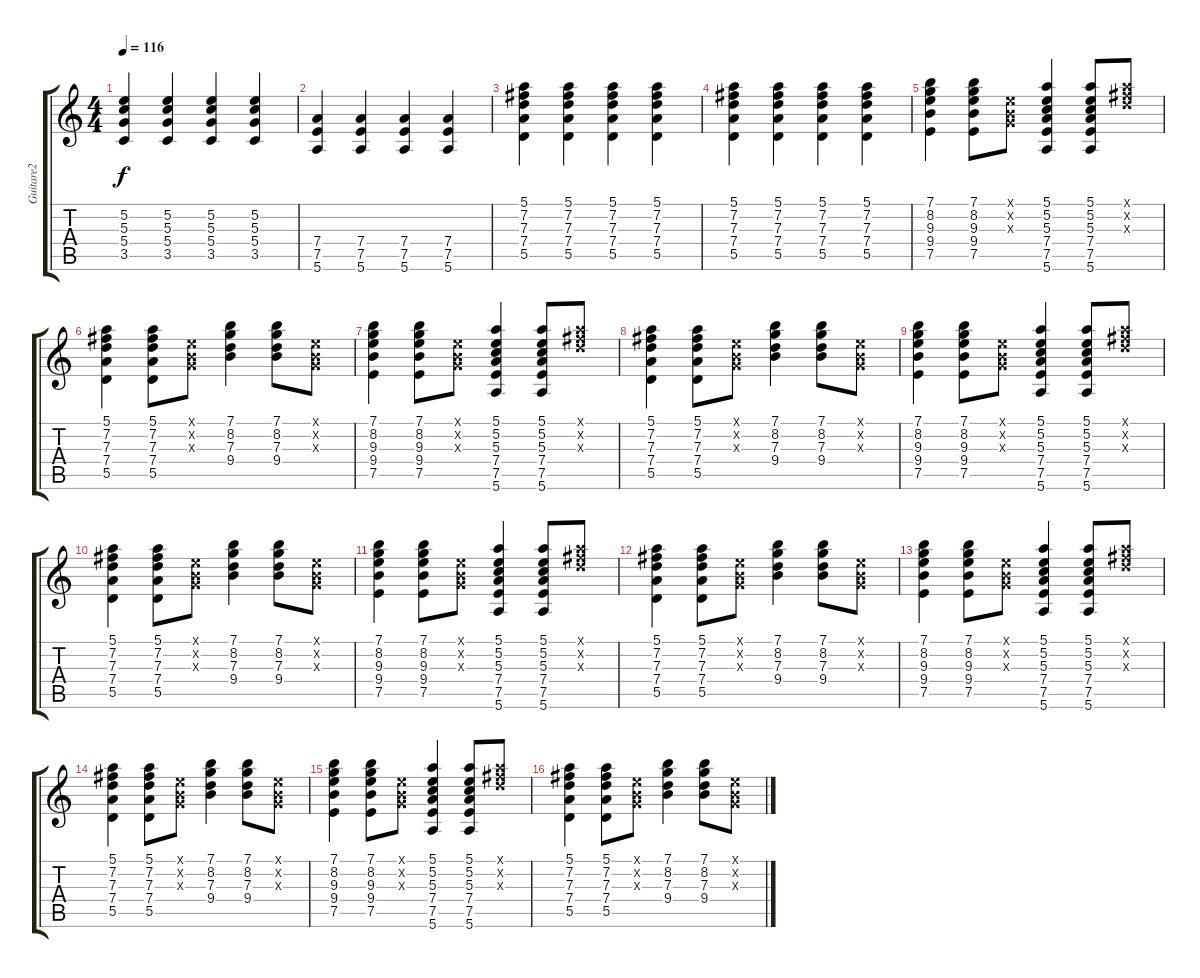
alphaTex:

\track ("Guitare2" "Guitare2") {instrument acousticguitarsteel}
\staff {score tabs}
\tuning (E4 B3 G3 D3 A2 E2) {hide}
\ts (4 4)
\tempo 116
\clef g2
\ks c
(5.2 5.3 5.4 3.5).4{dy f} (5.2 5.3 5.4 3.5).4 (5.2 5.3 5.4 3.5).4 (5.2 5.3 5.4 3.5).4 |
(7.4 7.5 5.6).4 (7.4 7.5 5.6).4 (7.4 7.5 5.6).4 (7.4 7.5 5.6).4 |
(5.1 7.2 7.3 7.4 5.5).4 (5.1 7.2 7.3 7.4 5.5).4 (5.1 7.2 7.3 7.4 5.5).4 (5.1 7.2 7.3 7.4 5.5).4 |
(5.1 7.2 7.3 7.4 5.5).4 (5.1 7.2 7.3 7.4 5.5).4 (5.1 7.2 7.3 7.4 5.5).4 (5.1 7.2 7.3 7.4 5.5).4 |
(7.1 8.2 9.3 9.4 7.5).4 (7.1 8.2 9.3 9.4 7.5).8 (0.1{x} 0.2{x} 0.3{x}).8 (5.1 5.2 5.3 7.4 7.5 5.6).4 (5.1 5.2 5.3 7.4 7.5 5.6).8 (5.1{x} 7.2{x} 7.3{x}).8 |
(5.1 7.2 7.3 7.4 5.5).4 (5.1 7.2 7.3 7.4 5.5).8 (0.1{x} 0.2{x} 0.3{x}).8 (7.1 8.2 7.3 9.4).4 (7.1 8.2 7.3 9.4).8 (0.1{x} 0.2{x} 0.3{x}).8 |
(7.1 8.2 9.3 9.4 7.5).4 (7.1 8.2 9.3 9.4 7.5).8 (0.1{x} 0.2{x} 0.3{x}).8 (5.1 5.2 5.3 7.4 7.5 5.6).4 (5.1 5.2 5.3 7.4 7.5 5.6).8 (5.1{x} 7.2{x} 7.3{x}).8 |
(5.1 7.2 7.3 7.4 5.5).4 (5.1 7.2 7.3 7.4 5.5).8 (0.1{x} 0.2{x} 0.3{x}).8 (7.1 8.2 7.3 9.4).4 (7.1 8.2 7.3 9.4).8 (0.1{x} 0.2{x} 0.3{x}).8 |
(7.1 8.2 9.3 9.4 7.5).4 (7.1 8.2 9.3 9.4 7.5).8 (0.1{x} 0.2{x} 0.3{x}).8 (5.1 5.2 5.3 7.4 7.5 5.6).4 (5.1 5.2 5.3 7.4 7.5 5.6).8 (5.1{x} 7.2{x} 7.3{x}).8 |
(5.1 7.2 7.3 7.4 5.5).4 (5.1 7.2 7.3 7.4 5.5).8 (0.1{x} 0.2{x} 0.3{x}).8 (7.1 8.2 7.3 9.4).4 (7.1 8.2 7.3 9.4).8 (0.1{x} 0.2{x} 0.3{x}).8 |
(7.1 8.2 9.3 9.4 7.5).4 (7.1 8.2 9.3 9.4 7.5).8 (0.1{x} 0.2{x} 0.3{x}).8 (5.1 5.2 5.3 7.4 7.5 5.6).4 (5.1 5.2 5.3 7.4 7.5 5.6).8 (5.1{x} 7.2{x} 7.3{x}).8 |
(5.1 7.2 7.3 7.4 5.5).4 (5.1 7.2 7.3 7.4 5.5).8 (0.1{x} 0.2{x} 0.3{x}).8 (7.1 8.2 7.3 9.4).4 (7.1 8.2 7.3 9.4).8 (0.1{x} 0.2{x} 0.3{x}).8 |
(7.1 8.2 9.3 9.4 7.5).4 (7.1 8.2 9.3 9.4 7.5).8 (0.1{x} 0.2{x} 0.3{x}).8 (5.1 5.2 5.3 7.4 7.5 5.6).4 (5.1 5.2 5.3 7.4 7.5 5.6).8 (5.1{x} 7.2{x} 7.3{x}).8 |
(5.1 7.2 7.3 7.4 5.5).4 (5.1 7.2 7.3 7.4 5.5).8 (0.1{x} 0.2{x} 0.3{x}).8 (7.1 8.2 7.3 9.4).4 (7.1 8.2 7.3 9.4).8 (0.1{x} 0.2{x} 0.3{x}).8 |
(7.1 8.2 9.3 9.4 7.5).4 (7.1 8.2 9.3 9.4 7.5).8 (0.1{x} 0.2{x} 0.3{x}).8 (5.1 5.2 5.3 7.4 7.5 5.6).4 (5.1 5.2 5.3 7.4 7.5 5.6).8 (5.1{x} 7.2{x} 7.3{x}).8 |
(5.1 7.2 7.3 7.4 5.5).4 (5.1 7.2 7.3 7.4 5.5).8 (0.1{x} 0.2{x} 0.3{x}).8 (7.1 8.2 7.3 9.4).4 (7.1 8.2 7.3 9.4).8 (0.1{x} 0.2{x} 0.3{x}).8
